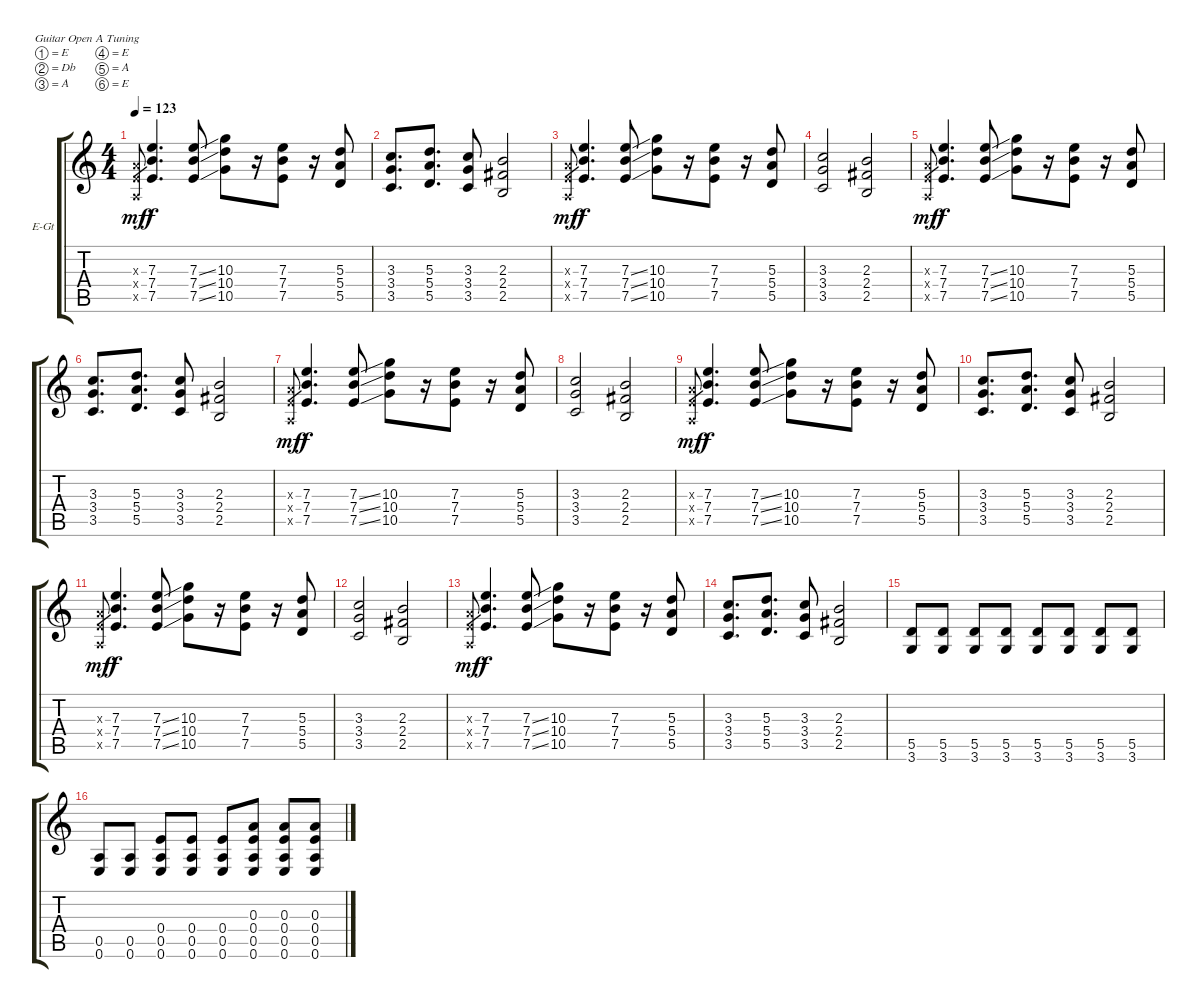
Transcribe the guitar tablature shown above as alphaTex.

\bracketExtendMode groupsimilarinstruments
\firstSystemTrackNameOrientation horizontal
\otherSystemsTrackNameOrientation horizontal
\track ("Jack White - Guitar I (Rythm)" "E-Gt") {instrument overdrivenguitar}
\staff {score tabs}
\tuning (E4 Db4 A3 E3 A2 E2)
\ts (4 4)
\tempo 123
\clef g2
\ks c
(0.3{x} 0.4{x} 0.5{x}).8{gr dy mf} (7.3 7.4 7.5).4{d dy f} (7.3{ss} 7.4{ss} 7.5{ss}).8 (10.3 10.4 10.5).8 r.16 (7.3 7.4 7.5).8 r.16 (5.3 5.4 5.5).8 |
(3.3 3.4 3.5).8{d} (5.3 5.4 5.5).8{d} (3.3 3.4 3.5).8 (2.3 2.4 2.5).2 |
(0.3{x} 0.4{x} 0.5{x}).8{gr dy mf} (7.3 7.4 7.5).4{d dy f} (7.3{ss} 7.4{ss} 7.5{ss}).8 (10.3 10.4 10.5).8 r.16 (7.3 7.4 7.5).8 r.16 (5.3 5.4 5.5).8 |
(3.3 3.4 3.5).2 (2.3 2.4 2.5).2 |
(0.3{x} 0.4{x} 0.5{x}).8{gr dy mf} (7.3 7.4 7.5).4{d dy f} (7.3{ss} 7.4{ss} 7.5{ss}).8 (10.3 10.4 10.5).8 r.16 (7.3 7.4 7.5).8 r.16 (5.3 5.4 5.5).8 |
(3.3 3.4 3.5).8{d} (5.3 5.4 5.5).8{d} (3.3 3.4 3.5).8 (2.3 2.4 2.5).2 |
(0.3{x} 0.4{x} 0.5{x}).8{gr dy mf} (7.3 7.4 7.5).4{d dy f} (7.3{ss} 7.4{ss} 7.5{ss}).8 (10.3 10.4 10.5).8 r.16 (7.3 7.4 7.5).8 r.16 (5.3 5.4 5.5).8 |
(3.3 3.4 3.5).2 (2.3 2.4 2.5).2 |
(0.3{x} 0.4{x} 0.5{x}).8{gr dy mf} (7.3 7.4 7.5).4{d dy f} (7.3{ss} 7.4{ss} 7.5{ss}).8 (10.3 10.4 10.5).8 r.16 (7.3 7.4 7.5).8 r.16 (5.3 5.4 5.5).8 |
(3.3 3.4 3.5).8{d} (5.3 5.4 5.5).8{d} (3.3 3.4 3.5).8 (2.3 2.4 2.5).2 |
(0.3{x} 0.4{x} 0.5{x}).8{gr dy mf} (7.3 7.4 7.5).4{d dy f} (7.3{ss} 7.4{ss} 7.5{ss}).8 (10.3 10.4 10.5).8 r.16 (7.3 7.4 7.5).8 r.16 (5.3 5.4 5.5).8 |
(3.3 3.4 3.5).2 (2.3 2.4 2.5).2 |
(0.3{x} 0.4{x} 0.5{x}).8{gr dy mf} (7.3 7.4 7.5).4{d dy f} (7.3{ss} 7.4{ss} 7.5{ss}).8 (10.3 10.4 10.5).8 r.16 (7.3 7.4 7.5).8 r.16 (5.3 5.4 5.5).8 |
(3.3 3.4 3.5).8{d} (5.3 5.4 5.5).8{d} (3.3 3.4 3.5).8 (2.3 2.4 2.5).2 |
(5.5 3.6).8 (5.5 3.6).8 (5.5 3.6).8 (5.5 3.6).8 (5.5 3.6).8 (5.5 3.6).8 (5.5 3.6).8 (5.5 3.6).8 |
(0.5 0.6).8 (0.5 0.6).8 (0.4 0.5 0.6).8 (0.4 0.5 0.6).8 (0.4 0.5 0.6).8 (0.3 0.4 0.5 0.6).8 (0.3 0.4 0.5 0.6).8 (0.3 0.4 0.5 0.6).8
